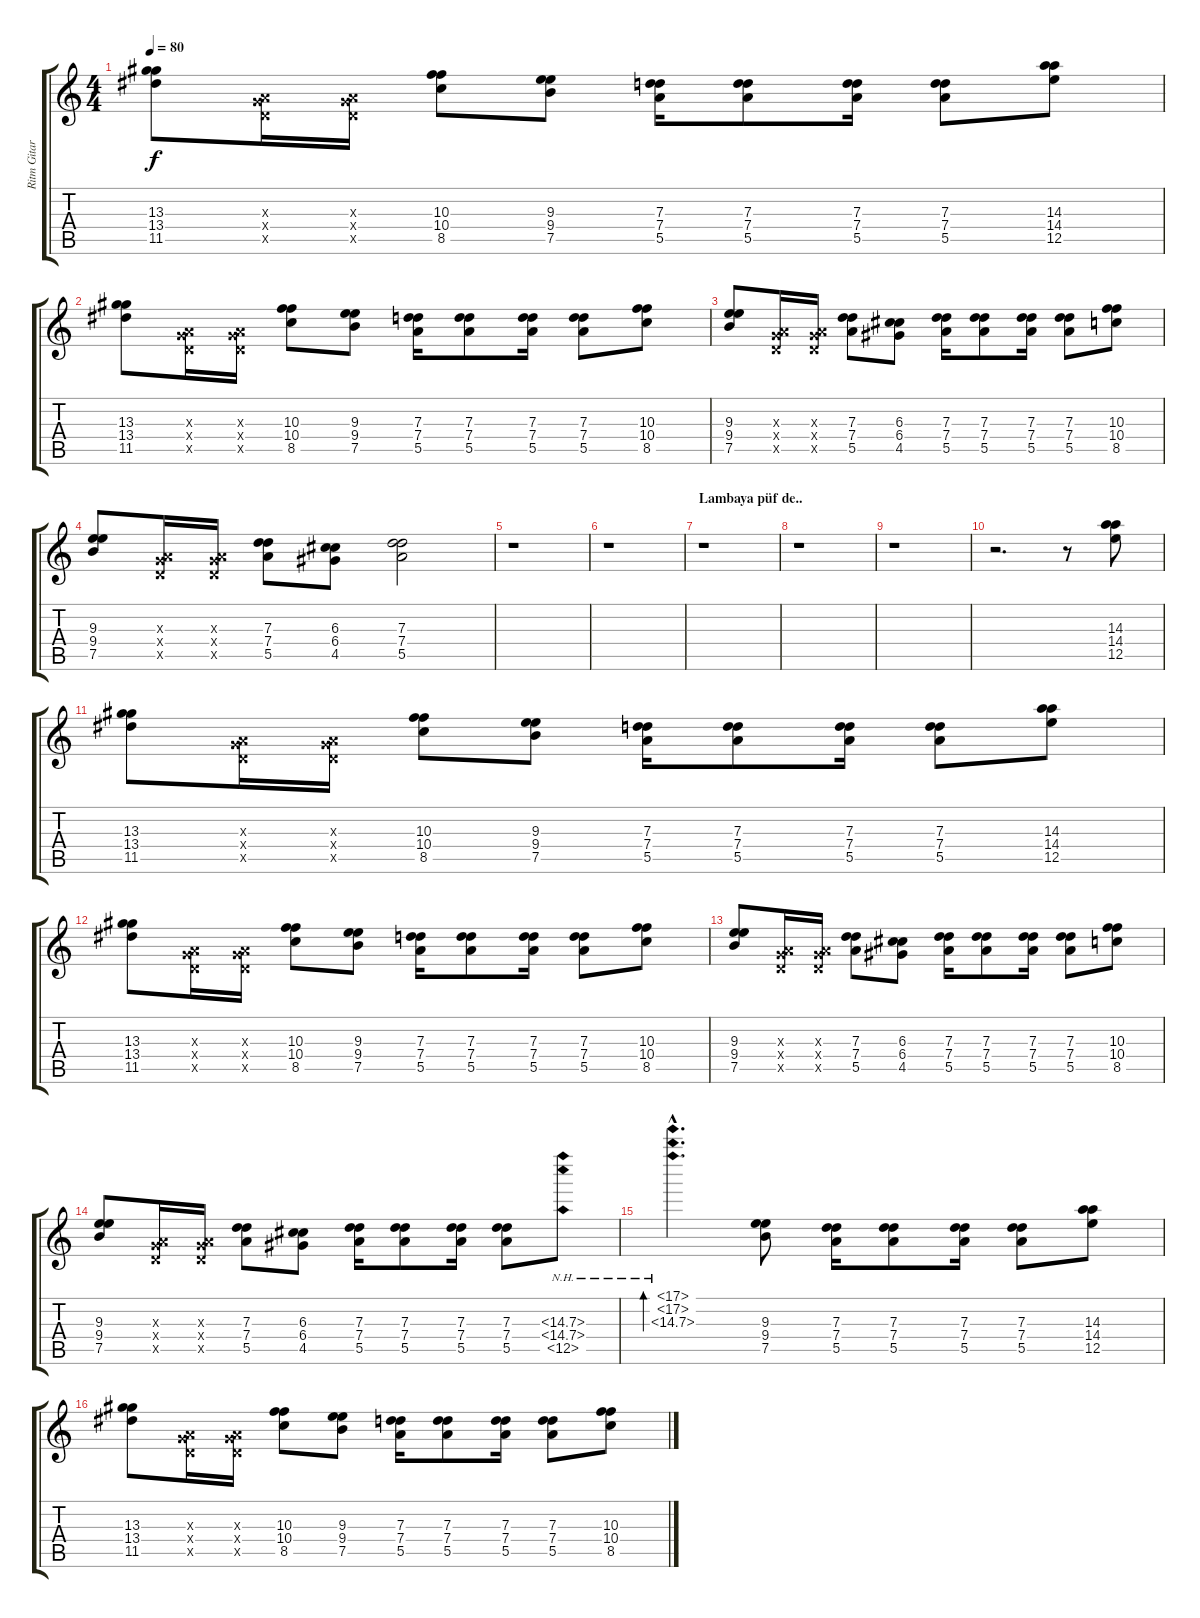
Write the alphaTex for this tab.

\track ("Ritm Gitar" "Ritm Gitar") {instrument distortionguitar}
\staff {score tabs}
\tuning (E4 B3 G3 D3 A3 E2) {hide}
\ts (4 4)
\tempo 80
\clef g2
\ks c
(13.3 13.4 11.5).8{dy f} (0.3{x} 0.4{x} 0.5{x}).16 (0.3{x} 0.4{x} 0.5{x}).16 (10.3 10.4 8.5).8 (9.3 9.4 7.5).8 (7.3 7.4 5.5).16 (7.3 7.4 5.5).8 (7.3 7.4 5.5).16 (7.3 7.4 5.5).8 (14.3 14.4 12.5).8 |
(13.3 13.4 11.5).8 (0.3{x} 0.4{x} 0.5{x}).16 (0.3{x} 0.4{x} 0.5{x}).16 (10.3 10.4 8.5).8 (9.3 9.4 7.5).8 (7.3 7.4 5.5).16 (7.3 7.4 5.5).8 (7.3 7.4 5.5).16 (7.3 7.4 5.5).8 (10.3 10.4 8.5).8 |
(9.3 9.4 7.5).8 (0.3{x} 0.4{x} 0.5{x}).16 (0.3{x} 0.4{x} 0.5{x}).16 (7.3 7.4 5.5).8 (6.3 6.4 4.5).8 (7.3 7.4 5.5).16 (7.3 7.4 5.5).8 (7.3 7.4 5.5).16 (7.3 7.4 5.5).8 (10.3 10.4 8.5).8 |
(9.3 9.4 7.5).8 (0.3{x} 0.4{x} 0.5{x}).16 (0.3{x} 0.4{x} 0.5{x}).16 (7.3 7.4 5.5).8 (6.3 6.4 4.5).8 (7.3 7.4 5.5).2 |
r.1 |
r.1 |
\section ("" "Lambaya püf de..")
r.1 |
r.1 |
r.1 |
r.2{d} r.8 (14.3 14.4 12.5).8 |
(13.3 13.4 11.5).8 (0.3{x} 0.4{x} 0.5{x}).16 (0.3{x} 0.4{x} 0.5{x}).16 (10.3 10.4 8.5).8 (9.3 9.4 7.5).8 (7.3 7.4 5.5).16 (7.3 7.4 5.5).8 (7.3 7.4 5.5).16 (7.3 7.4 5.5).8 (14.3 14.4 12.5).8 |
(13.3 13.4 11.5).8 (0.3{x} 0.4{x} 0.5{x}).16 (0.3{x} 0.4{x} 0.5{x}).16 (10.3 10.4 8.5).8 (9.3 9.4 7.5).8 (7.3 7.4 5.5).16 (7.3 7.4 5.5).8 (7.3 7.4 5.5).16 (7.3 7.4 5.5).8 (10.3 10.4 8.5).8 |
(9.3 9.4 7.5).8 (0.3{x} 0.4{x} 0.5{x}).16 (0.3{x} 0.4{x} 0.5{x}).16 (7.3 7.4 5.5).8 (6.3 6.4 4.5).8 (7.3 7.4 5.5).16 (7.3 7.4 5.5).8 (7.3 7.4 5.5).16 (7.3 7.4 5.5).8 (10.3 10.4 8.5).8 |
(9.3 9.4 7.5).8 (0.3{x} 0.4{x} 0.5{x}).16 (0.3{x} 0.4{x} 0.5{x}).16 (7.3 7.4 5.5).8 (6.3 6.4 4.5).8 (7.3 7.4 5.5).16 (7.3 7.4 5.5).8 (7.3 7.4 5.5).16 (7.3 7.4 5.5).8 (14.3{nh} 14.4{nh} 12.5{nh}).8 |
(17.1{nh hac} 17.2{nh hac} 15.3{nh hac}).4{d bd 60} (9.3 9.4 7.5).8 (7.3 7.4 5.5).16 (7.3 7.4 5.5).8 (7.3 7.4 5.5).16 (7.3 7.4 5.5).8 (14.3 14.4 12.5).8 |
(13.3 13.4 11.5).8 (0.3{x} 0.4{x} 0.5{x}).16 (0.3{x} 0.4{x} 0.5{x}).16 (10.3 10.4 8.5).8 (9.3 9.4 7.5).8 (7.3 7.4 5.5).16 (7.3 7.4 5.5).8 (7.3 7.4 5.5).16 (7.3 7.4 5.5).8 (10.3 10.4 8.5).8
